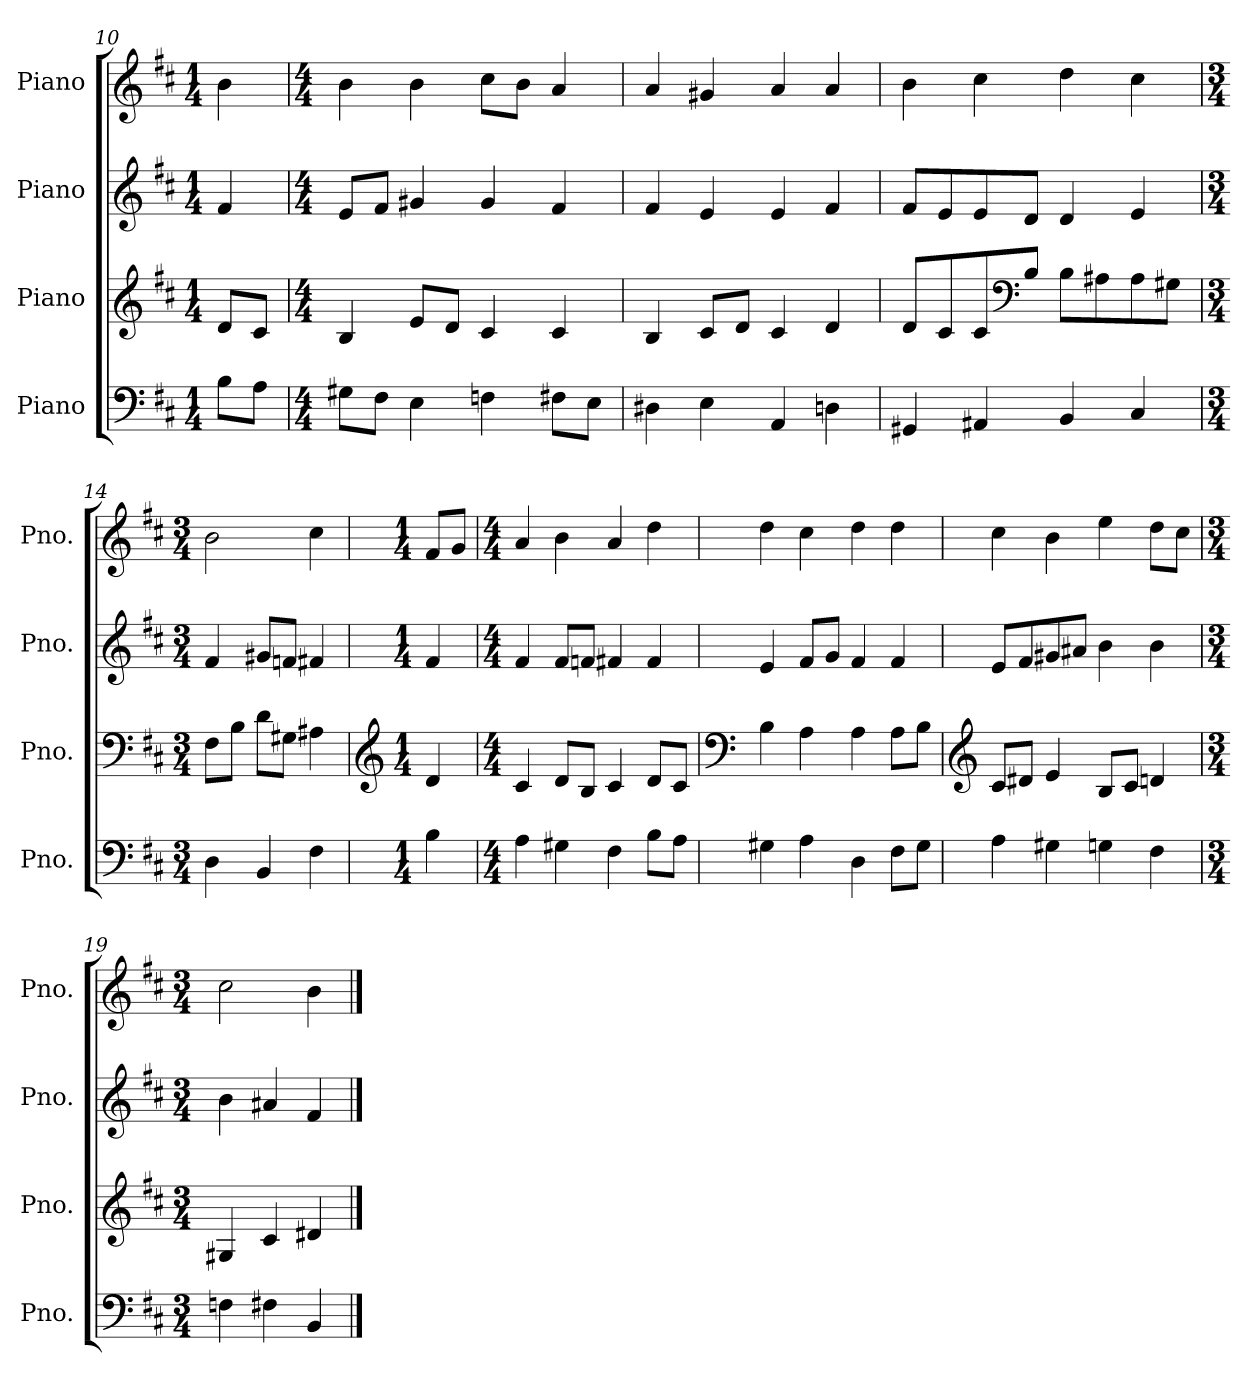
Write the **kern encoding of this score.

**kern	**kern	**kern	**kern
*part4	*part3	*part2	*part1
*staff4	*staff3	*staff2	*staff1
*I"Piano	*I"Piano	*I"Piano	*I"Piano
*I'Pno.	*I'Pno.	*I'Pno.	*I'Pno.
*clefF4	*clefG2	*clefG2	*clefG2
*k[f#c#]	*k[f#c#]	*k[f#c#]	*k[f#c#]
*M1/4	*M1/4	*M1/4	*M1/4
=10	=10	=10	=10
8B\L	8d/L	4f#/	4b\
8A\J	8c#/J	.	.
!!LO:LB:g=z
=11	=11	=11	=11
*M4/4	*M4/4	*M4/4	*M4/4
8G#X\L	4B/	8e/L	4b\
8F#\J	.	8f#/J	.
4E\	8e/L	4g#X/	4b\
.	8d/J	.	.
4Fn\	4c#/	4g#/	8cc#\L
.	.	.	8b\J
8F#X\L	4c#/	4f#/	4a/
8E\J	.	.	.
=12	=12	=12	=12
4D#X\	4B/	4f#/	4a/
4E\	8c#/L	4e/	4g#X/
.	8d/J	.	.
4AA/	4c#/	4e/	4a/
4Dn\	4d/	4f#/	4a/
=13	=13	=13	=13
4GG#X/	8d/L	8f#/L	4b\
.	8c#/	8e/	.
4AA#X/	8c#/	8e/	4cc#\
*	*clefF4	*	*
.	8B/J	8d/J	.
4BB/	8B\L	4d/	4dd\
.	8A#X\	.	.
4C#/	8A#\	4e/	4cc#\
.	8G#X\J	.	.
=14	=14	=14	=14
*M3/4	*M3/4	*M3/4	*M3/4
4D\	8F#\L	4f#/	2b\
.	8B\J	.	.
4BB/	8d\L	8g#X/L	.
.	8G#X\J	8fn/J	.
4F#\	4A#X\	4f#X/	4cc#\
!!LO:PB:g=z
=15	=15	=15	=15
*	*clefG2	*	*
*M1/4	*M1/4	*M1/4	*M1/4
4B\	4d/	4f#/	8f#/L
.	.	.	8g/J
=16	=16	=16	=16
*M4/4	*M4/4	*M4/4	*M4/4
4A\	4c#/	4f#/	4a/
4G#X\	8d/L	8f#/L	4b\
.	8B/J	8fn/J	.
4F#\	4c#/	4f#X/	4a/
8B\L	8d/L	4f#/	4dd\
8A\J	8c#/J	.	.
=17	=17	=17	=17
*	*clefF4	*	*
4G#X\	4B\	4e/	4dd\
4A\	4A\	8f#/L	4cc#\
.	.	8g/J	.
4D\	4A\	4f#/	4dd\
8F#\L	8A\L	4f#/	4dd\
8G#\J	8B\J	.	.
=18	=18	=18	=18
*	*clefG2	*	*
4A\	8c#/L	8e/L	4cc#\
.	8d#X/J	8f#/	.
4G#X\	4e/	8g#X/	4b\
.	.	8a#X/J	.
4Gn\	8B/L	4b\	4ee\
.	8c#/J	.	.
4F#\	4dn/	4b\	8dd\L
.	.	.	8cc#\J
=19	=19	=19	=19
*M3/4	*M3/4	*M3/4	*M3/4
4Fn\	4G#X/	4b\	2cc#\
4F#X\	4c#/	4a#X/	.
4BB/	4d#X/	4f#/	4b\
==	==	==	==
*-	*-	*-	*-
